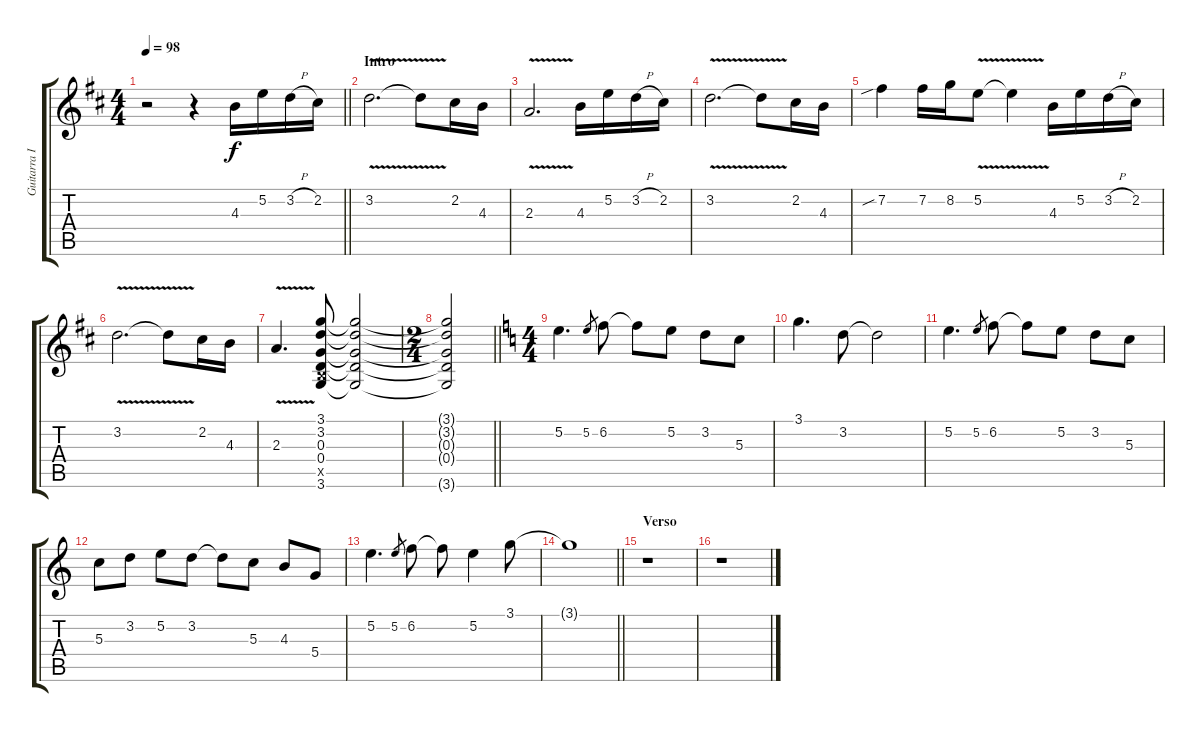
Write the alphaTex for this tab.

\track ("Guitarra II" "Guitarra I") {instrument distortionguitar}
\staff {score tabs}
\tuning (E4 B3 G3 D3 A2 E2) {hide}
\ts (4 4)
\tempo 98
\clef g2
\barLineRight lightlight
\ks bminor
r.2{dy f instrument distortionguitar} r.4 4.3.16 5.2.16 3.2{h}.16 2.2.16 |
\section ("" "Intro")
3.2{v}.2{d} 3.2{t}.8 2.2.16 4.3.16 |
2.3{v}.2{d} 4.3.16 5.2.16 3.2{h}.16 2.2.16 |
3.2{v}.2{d} 3.2{t}.8 2.2.16 4.3.16 |
7.2{sib}.4 7.2.16 8.2.16 5.2{v}.8 5.2{t}.4 4.3.16 5.2.16 3.2{h}.16 2.2.16 |
3.2{v}.2{d} 3.2{t}.8 2.2.16 4.3.16 |
2.3{v}.4{d} (3.1 3.2 0.3 0.4 2.5{x} 3.6).8 (3.1{t} 3.2{t} 0.3{t} 0.4{t} 3.6{t}).2 |
\ts (2 4)
\barLineRight lightlight
(3.1{t} 3.2{t} 0.3{t} 0.4{t} 3.6{t}).2 |
\ts (4 4)
\section ("" "")
\ks aminor
5.2.4{d} 5.2.8{gr} 6.2.8 6.2{t}.8 5.2.8 3.2.8 5.3.8 |
3.1.4{d} 3.2.8 3.2{t}.2 |
5.2.4{d} 5.2.8{gr} 6.2.8 6.2{t}.8 5.2.8 3.2.8 5.3.8 |
5.3.8 3.2.8 5.2.8 3.2.8 3.2{t}.8 5.3.8 4.3.8 5.4.8 |
5.2.4{d} 5.2.8{gr} 6.2.8 6.2{t}.8 5.2.4 3.1.8 |
\barLineRight lightlight
3.1{t}.1 |
\section ("" "Verso")
r.1 |
r.1
